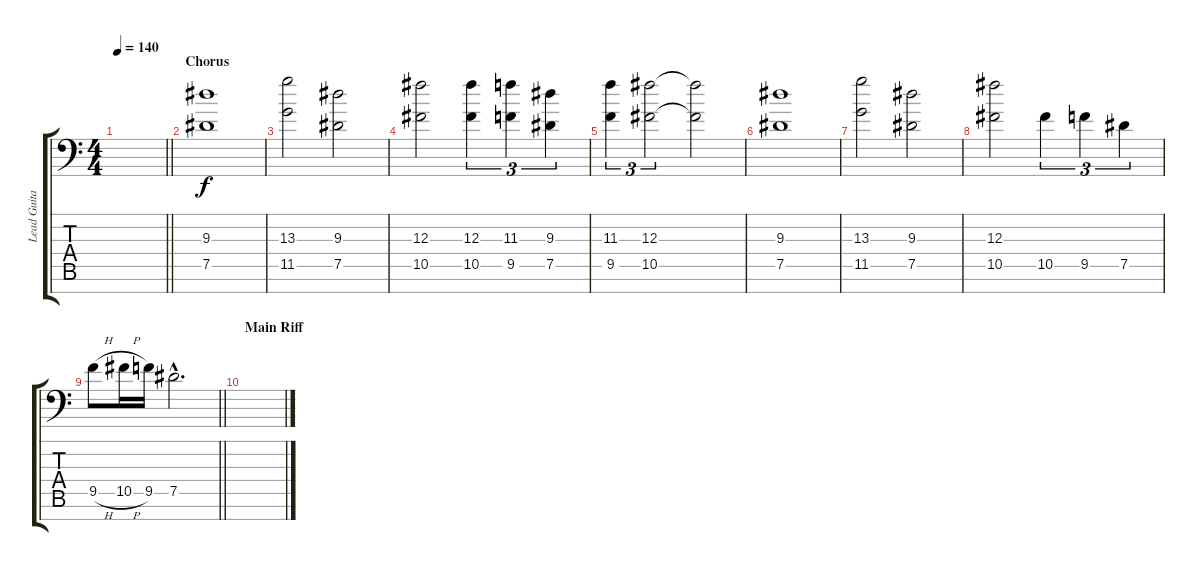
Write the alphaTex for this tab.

\track ("Lead Guitar" "Lead Guita") {instrument distortionguitar}
\staff {score tabs}
\tuning (Eb4 Bb3 Gb3 Db3 Ab2 Eb2 Bb1) {hide}
\ts (4 4)
\tempo 140
\clef f4
\barLineRight lightlight
\ks c
|
\section ("" "Chorus")
(9.3 7.5).1 |
(13.3 11.5).2 (9.3 7.5).2 |
(12.3 10.5).2 (12.3 10.5).4{tu (3 2)} (11.3 9.5).4{tu (3 2)} (9.3 7.5).4{tu (3 2)} |
(11.3 9.5).4{tu (3 2)} (12.3 10.5).2{tu (3 2)} (12.3{t} 10.5{t}).2 |
(9.3 7.5).1 |
(13.3 11.5).2 (9.3 7.5).2 |
(12.3 10.5).2 10.5.4{tu (3 2)} 9.5.4{tu (3 2)} 7.5.4{tu (3 2)} |
\barLineRight lightlight
9.5{h}.8 10.5{h}.16 9.5.16 7.5{hac}.2{d} |
\section ("" "Main Riff")
